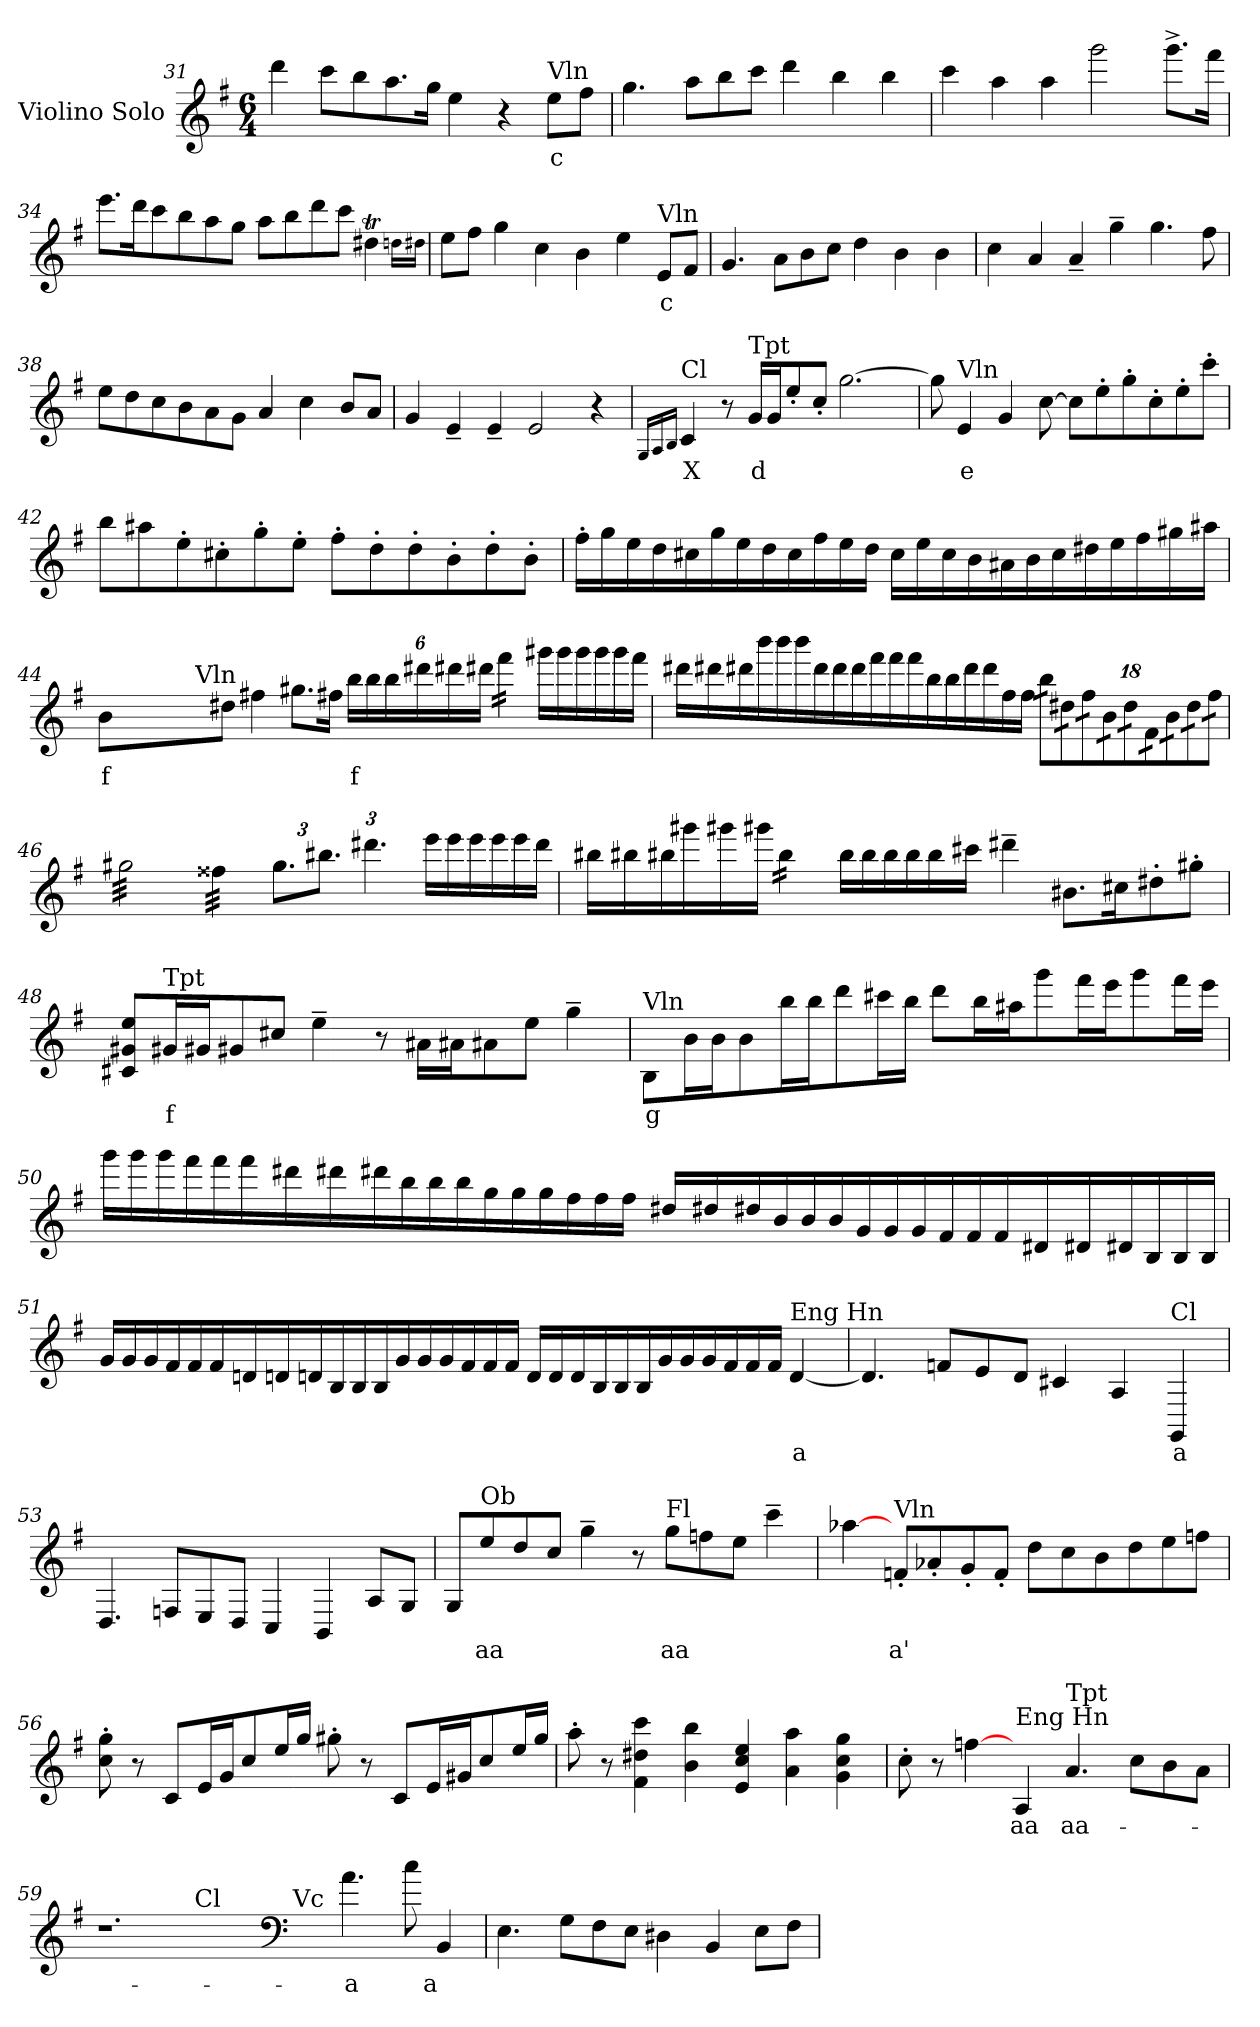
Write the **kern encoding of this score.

**kern	**text
*part1	*part1
*staff1	*staff1
*I"Violino Solo	*
*I'Vln. Solo	*
*clefG2	*
*k[f#]	*
*M6/4	*
=31	=31
4ddd	.
8ccc\L	.
8bb\	.
8.aa\	.
16gg\Jk	.
4ee	.
4r	.
!LO:TX:a:t=Vln	!
!	!LO:LY:color=#FF0000
8ee\L	c
8ff#\J	.
=32	=32
4.gg	.
8aa\L	.
8bb\	.
8ccc\J	.
4ddd	.
4bb	.
4bb	.
=33	=33
4ccc	.
4aa	.
4aa	.
2ggg	.
8.ggg^\L	.
16fff#\Jk	.
=34	=34
8.eee\L	.
16ddd\K	.
8ccc\	.
8bb\	.
8aa\	.
8gg\J	.
8aa\L	.
8bb\	.
8ddd\	.
8ccc\J	.
4dd#Xt	.
16qddn\LL	.
16qdd#X\JJ	.
=35	=35
8ee\L	.
8ff#\J	.
4gg	.
4cc	.
4b	.
4ee	.
!LO:TX:a:t=Vln	!
!	!LO:LY:color=#FF0000
8e/L	c
8f#/J	.
=36	=36
4.g	.
8a\L	.
8b\	.
8cc\J	.
4dd	.
4b	.
4b	.
=37	=37
4cc	.
4a	.
4a~	.
4gg~	.
4.gg	.
8ff#	.
=38	=38
8ee\L	.
8dd\	.
8cc\	.
8b\	.
8a\	.
8g\J	.
4a	.
4cc	.
8b/L	.
8a/J	.
=39	=39
4g	.
4e~	.
4e~	.
2e	.
4r	.
=40	=40
16qG/LL	.
16qA/	.
16qB/JJ	.
!LO:TX:a:t=Cl	!
!	!LO:LY:color=#FF0000
4c	X
8r	.
!LO:TX:a:t=Tpt	!
!	!LO:LY:color=#FF0000
16g/LL	d
16g/J	.
8ee'/	.
8cc'/J	.
[2.gg	.
=41	=41
8gg]	.
!LO:TX:a:t=Vln	!
!	!LO:LY:color=#FF0000
4e	e
4g	.
[8cc	.
8cc\L]	.
8ee'\	.
8gg'\	.
8cc'\	.
8ee'\	.
8ccc'\J	.
=42	=42
8bb\L	.
8aa#X\	.
8ee'\	.
8cc#X'\	.
8gg'\	.
8ee'\J	.
8ff#'\L	.
8dd'\	.
8dd'\	.
8b'\	.
8dd'\	.
8b'\J	.
=43	=43
16ff#'\LL	.
16gg\	.
16ee\	.
16dd\	.
16cc#X\	.
16gg\	.
16ee\	.
16dd\	.
16cc#\	.
16ff#\	.
16ee\	.
16dd\JJ	.
16cc#\LL	.
16ee\	.
16cc#\	.
16b\	.
16a#X\	.
16b\	.
16cc#\	.
16dd#X\	.
16ee\	.
16ff#\	.
16gg#X\	.
16aa#X\JJ	.
=44	=44
!LO:TX:a:t=Tpt	!
!	!LO:LY:color=#FF0000
*^	*
8b\L	2.ryy	f
2.ryy	.	.
!	!LO:TX:a:t=Vln	!
.	1.ryy	.
8dd#X\J	.	.
4ff#X	.	.
8.gg#X\L	.	.
16ff#X\Jk	.	.
!	!	!LO:LY:color=#FF0000
*tremolo	*	*
24bb\LL	.	f
24bb\	.	.
24bb\	.	.
24ddd#X\	.	.
24ddd#X\	.	.
24ddd#X\JJ	.	.
24fff#LL	.	.
24fff#	.	.
24fff#	.	.
24fff#	.	.
24fff#	.	.
24fff#JJ	.	.
*Xtremolo	*	*
*Xtuplet	*	*
24ggg#X\LL	.	.
24ggg#\	.	.
24ggg#\	.	.
24ggg#\	.	.
24ggg#\	.	.
24fff#\JJ	.	.
*v	*v	*
=45	=45
*tremolo	*
24ddd#X\LL	.
24ddd#X\	.
24ddd#X\	.
24bbb\	.
24bbb\	.
24bbb\	.
24ddd#\	.
24ddd#\	.
24ddd#\	.
24fff#\	.
24fff#\	.
24fff#\	.
*tuplet	*
*Xbrackettup	*
24bb\	.
24bb\	.
24ddd#\	.
24ddd#\	.
24ff#\	.
24ff#\JJ	.
24bb\LL	.
24bb\	.
24dd#X\	.
24dd#X\	.
24ff#\	.
24ff#\	.
24b\	.
24b\	.
24dd#\	.
24dd#\	.
24f#\	.
24f#\	.
24b\	.
24b\	.
24dd#\	.
24dd#\	.
24ff#\	.
24ff#\JJ	.
=46	=46
32gg#XLLL	.
32gg#X	.
32gg#X	.
32gg#X	.
32gg#X	.
32gg#X	.
32gg#X	.
32gg#X	.
32gg#X	.
32gg#X	.
32gg#X	.
32gg#X	.
32gg#X	.
32gg#X	.
32gg#X	.
32gg#XJJJ	.
32ff##XLLL	.
32ff##X	.
32ff##X	.
32ff##X	.
32ff##X	.
32ff##X	.
32ff##X	.
32ff##XJJJ	.
*Xtremolo	*
12.gg#\L	.
12.bb#X\J	.
6.ddd#X	.
*Xtuplet	*
24eee\LL	.
24eee\	.
24eee\	.
24eee\	.
24eee\	.
24ddd#\JJ	.
=47	=47
*tremolo	*
24bb#X\LL	.
24bb#X\	.
24bb#X\	.
24ggg#X\	.
24ggg#X\	.
24ggg#X\JJ	.
24bb#LL	.
24bb#	.
24bb#	.
24bb#	.
24bb#	.
24bb#JJ	.
*Xtremolo	*
24bb#\LL	.
24bb#\	.
24bb#\	.
24bb#\	.
24bb#\	.
24ccc#X\JJ	.
4ddd#X~	.
8.b#X\L	.
16cc#X\K	.
8dd#X'\	.
8gg#X'\J	.
=48	=48
8c#X/ 8g#X/ 8ee/L	.
!LO:TX:a:t=Tpt	!
!	!LO:LY:color=#FF0000
16g#X/L	f
16g#X/J	.
8g#X/	.
8cc#X/J	.
4ee~	.
8r	.
16a#X\LL	.
16a#X\J	.
8a#X\	.
8ee\J	.
4gg~	.
=49	=49
!LO:TX:a:t=Vln	!
!	!LO:LY:color=#FF0000
8B\L	g
16b\L	.
16b\J	.
8b\	.
16bb\L	.
16bb\J	.
8ddd\	.
16ccc#X\L	.
16bb\JJ	.
8ddd\L	.
16bb\L	.
16aa#X\J	.
8ggg\	.
16fff#\L	.
16eee\J	.
8ggg\	.
16fff#\L	.
16eee\JJ	.
=50	=50
*tremolo	*
24ggg\LL	.
24ggg\	.
24ggg\	.
24fff#\	.
24fff#\	.
24fff#\	.
24ddd#X\	.
24ddd#X\	.
24ddd#X\	.
24bb\	.
24bb\	.
24bb\	.
24gg\	.
24gg\	.
24gg\	.
24ff#\	.
24ff#\	.
24ff#\JJ	.
24dd#X/LL	.
24dd#X/	.
24dd#X/	.
24b/	.
24b/	.
24b/	.
24g/	.
24g/	.
24g/	.
24f#/	.
24f#/	.
24f#/	.
24d#X/	.
24d#X/	.
24d#X/	.
24B/	.
24B/	.
24B/JJ	.
=51	=51
24g/LL	.
24g/	.
24g/	.
24f#/	.
24f#/	.
24f#/	.
24dn/	.
24dn/	.
24dn/	.
24B/	.
24B/	.
24B/	.
24g/	.
24g/	.
24g/	.
24f#/	.
24f#/	.
24f#/JJ	.
24d/LL	.
24d/	.
24d/	.
24B/	.
24B/	.
24B/	.
24g/	.
24g/	.
24g/	.
24f#/	.
24f#/	.
24f#/JJ	.
*Xtremolo	*
!LO:TX:a:t=Eng Hn	!
!	!LO:LY:color=#FF0000
[4d	a
=52	=52
4.d]	.
8f/L	.
8e/	.
8d/J	.
4c#X	.
4A	.
!LO:TX:a:t=Cl	!
!	!LO:LY:color=#FF0000
4GG	a
=53	=53
4.D	.
8F/L	.
8E/	.
8D/J	.
4C	.
4BB	.
8A/L	.
8G/J	.
=54	=54
8G/L	.
!LO:TX:a:t=Ob	!
!	!LO:LY:color=#FF0000
8ee/	aa
8dd/	.
8cc/J	.
4gg~	.
8r	.
!LO:TX:a:t=Fl	!
!	!LO:LY:color=#FF0000
8gg\L	aa
8ffn\	.
8ee\J	.
4ccc~>	.
=55	=55
[4aa-X	.
!LO:TX:a:t=Vln	!
!	!LO:LY:color=#FF0000
8fn'/L	a'
8a-X'/	.
8g'/	.
8f'/J	.
8dd\L	.
8cc\	.
8b\	.
8dd\	.
8ee\	.
8ffn\J	.
=56	=56
8cc\' 8gg\'	.
8r	.
8c/L	.
16e/L	.
16g/J	.
8cc/	.
16ee/L	.
16gg/JJ	.
8gg#X'	.
8r	.
8c/L	.
16e/L	.
16g#X/J	.
8cc/	.
16ee/L	.
16gg#/JJ	.
=57	=57
8aa'	.
8r	.
4f#\ 4dd#X\ 4ccc\	.
4b\ 4bb\	.
4e/ 4cc/ 4ee/	.
4a\ 4aa\	.
4g\ 4cc\ 4gg\	.
=58	=58
8cc'	.
8r	.
[4ffn	.
!LO:TX:a:t=Eng Hn	!
!	!LO:LY:color=#FF0000
4A	aa
!LO:TX:a:t=Tpt	!
!	!LO:LY:color=#FF0000
4.a	aa-
8cc\L	.
8b\	.
8a\J	.
=59	=59
*^	*
*	*^	*
1.r	2.ryy	1ryy	.
!	!LO:TX:a:t=Cl	!	!
.	1.ryy	.	.
.	.	4ryy	.
*clefF4	*	*	*
!	!	!LO:TX:a:t=Vc	!
.	.	1ryy	.
!	!	!	!LO:LY:color=#FF0000
4.a	.	.	a
8cc	.	.	.
!	!	!	!LO:LY:color=#FF0000
4BB	.	.	a
*v	*v	*v	*
=60	=60
4.E	.
8G\L	.
8F#\	.
8E\J	.
4D#X	.
4BB	.
8E\L	.
8F#\J	.
=	=
*-	*-
